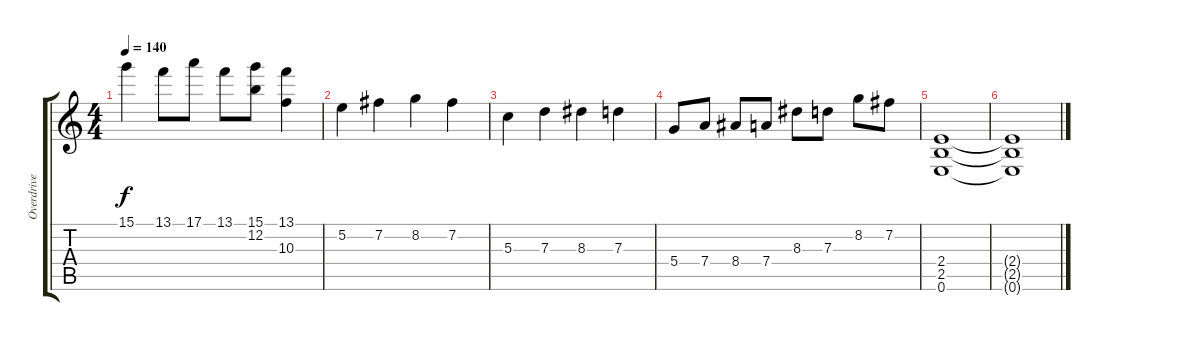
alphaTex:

\track ("Overdrive Guitar ZOLO" "Overdrive ") {instrument overdrivenguitar}
\staff {score tabs}
\tuning (E4 B3 G3 D3 A2 E2) {hide}
\ts (4 4)
\tempo 140
\clef g2
\ks c
15.1.4{dy f} 13.1.8 17.1.8 13.1.8 (15.1 12.2).8 (13.1 10.3).4 |
5.2.4 7.2.4 8.2.4 7.2.4 |
5.3.4 7.3.4 8.3.4 7.3.4 |
5.4.8 7.4.8 8.4.8 7.4.8 8.3.8 7.3.8 8.2.8 7.2.8 |
(2.4 2.5 0.6).1{volume 4} |
(2.4{t} 2.5{t} 0.6{t}).1
